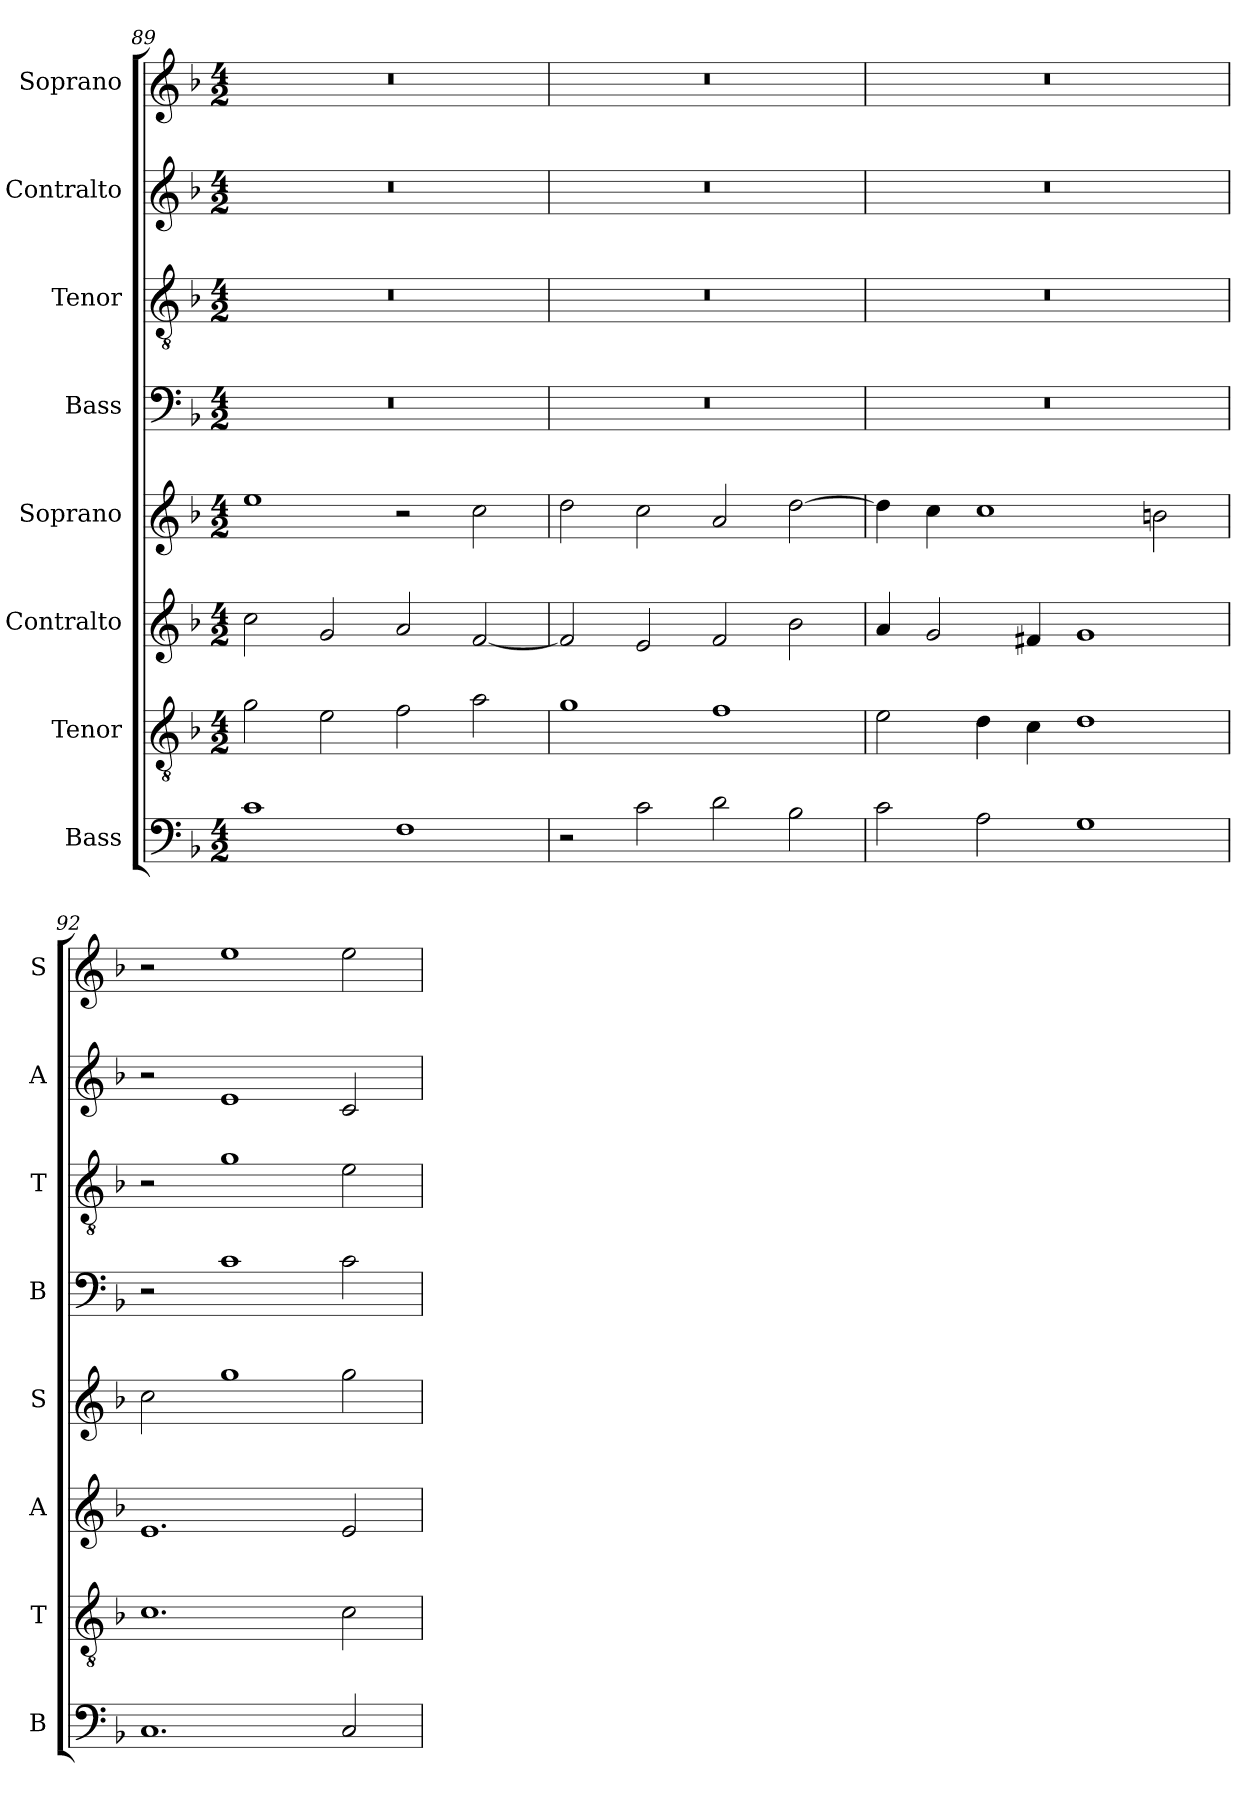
**kern	**kern	**kern	**kern	**kern	**kern	**kern	**kern
*part8	*part7	*part6	*part5	*part4	*part3	*part2	*part1
*staff8	*staff7	*staff6	*staff5	*staff4	*staff3	*staff2	*staff1
*I"Bass	*I"Tenor	*I"Contralto	*I"Soprano	*I"Bass	*I"Tenor	*I"Contralto	*I"Soprano
*I'B	*I'T	*I'A	*I'S	*I'B	*I'T	*I'A	*I'S
*clefF4	*clefGv2	*clefG2	*clefG2	*clefF4	*clefGv2	*clefG2	*clefG2
*k[b-]	*k[b-]	*k[b-]	*k[b-]	*k[b-]	*k[b-]	*k[b-]	*k[b-]
*G:dor	*G:dor	*G:dor	*G:dor	*G:dor	*G:dor	*G:dor	*G:dor
*M4/2	*M4/2	*M4/2	*M4/2	*M4/2	*M4/2	*M4/2	*M4/2
=89	=89	=89	=89	=89	=89	=89	=89
1c	2g	2cc	1ee	0r	0r	0r	0r
.	2e	2g	.	.	.	.	.
1F	2f	2a	2r	.	.	.	.
.	2a	[2f	2cc	.	.	.	.
=90	=90	=90	=90	=90	=90	=90	=90
2r	1g	2f]	2dd	0r	0r	0r	0r
2c	.	2e	2cc	.	.	.	.
2d	1f	2f	2a	.	.	.	.
2B-	.	2b-	[2dd	.	.	.	.
=91	=91	=91	=91	=91	=91	=91	=91
2c	2e	4a	4dd]	0r	0r	0r	0r
.	.	2g	4cc	.	.	.	.
2A	4d	.	1cc	.	.	.	.
.	4c	4f#X	.	.	.	.	.
1G	1d	1g	.	.	.	.	.
.	.	.	2bn	.	.	.	.
=92	=92	=92	=92	=92	=92	=92	=92
1.C	1.c	1.e	2cc	2r	2r	2r	2r
.	.	.	1gg	1c	1g	1e	1ee
2C	2c	2e	2gg	2c	2e	2c	2ee
=	=	=	=	=	=	=	=
*-	*-	*-	*-	*-	*-	*-	*-
